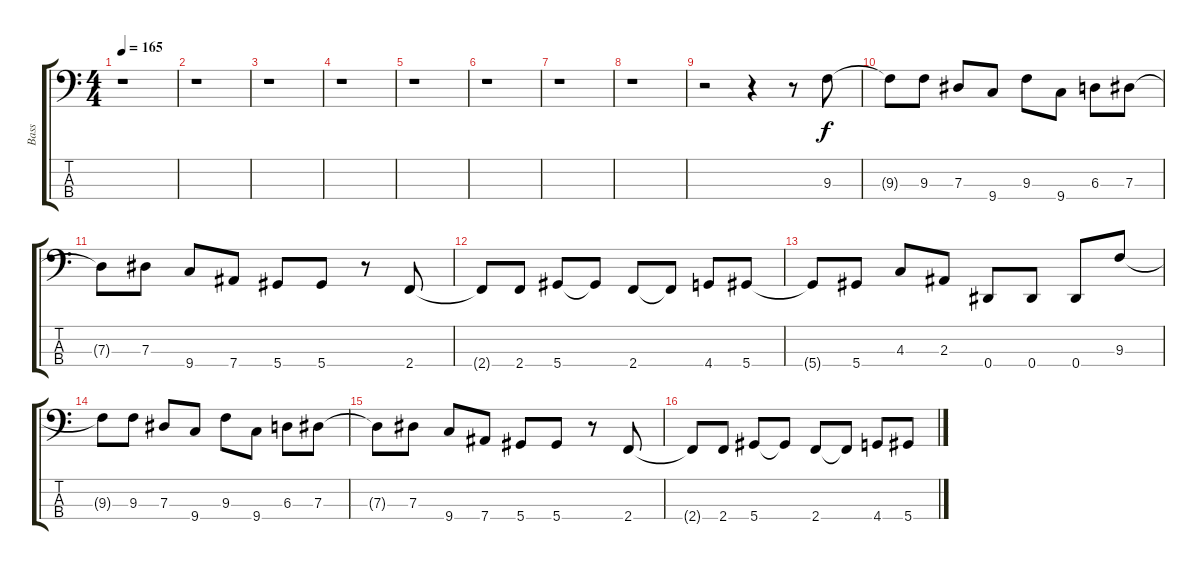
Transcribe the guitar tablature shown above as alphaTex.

\track ("Bass" "Bass") {instrument electricbasspick}
\staff {score tabs}
\tuning (Gb2 Db2 Ab1 Eb1) {hide}
\ts (4 4)
\tempo 165
\clef f4
\ks c
r.1{dy f instrument electricbasspick} |
r.1 |
r.1 |
r.1 |
r.1 |
r.1 |
r.1 |
r.1 |
r.2 r.4 r.8 9.3.8 |
9.3{t}.8 9.3.8 7.3.8 9.4.8 9.3.8 9.4.8 6.3.8 7.3.8 |
7.3{t}.8 7.3.8 9.4.8 7.4.8 5.4.8 5.4.8 r.8 2.4.8 |
2.4{t}.8 2.4.8 5.4.8 5.4{t}.8 2.4.8 2.4{t}.8 4.4.8 5.4.8 |
5.4{t}.8 5.4.8 4.3.8 2.3.8 0.4.8 0.4.8 0.4.8 9.3.8 |
9.3{t}.8 9.3.8 7.3.8 9.4.8 9.3.8 9.4.8 6.3.8 7.3.8 |
7.3{t}.8 7.3.8 9.4.8 7.4.8 5.4.8 5.4.8 r.8 2.4.8 |
2.4{t}.8 2.4.8 5.4.8 5.4{t}.8 2.4.8 2.4{t}.8 4.4.8 5.4.8
